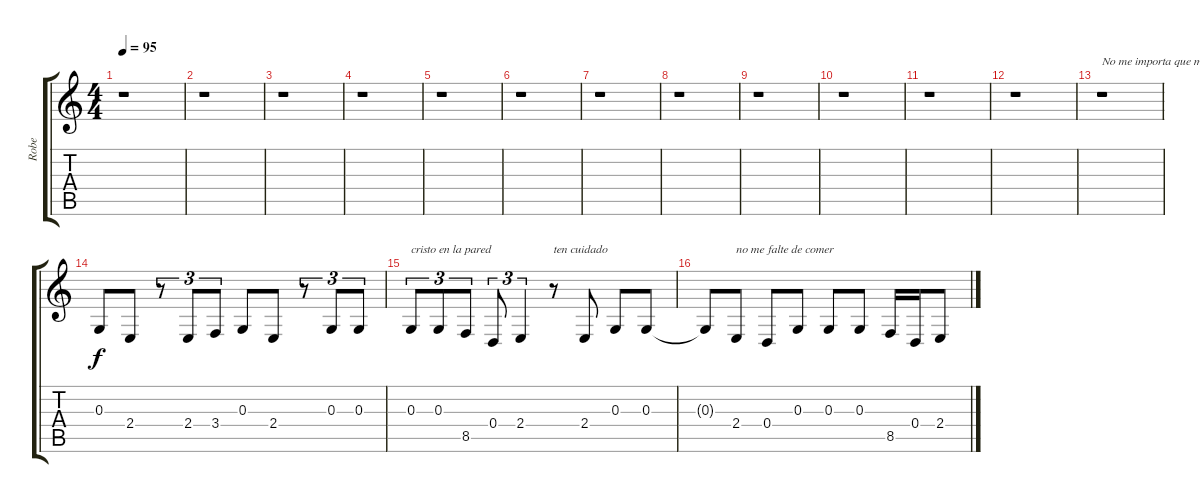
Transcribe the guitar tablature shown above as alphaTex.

\track ("Robe" "Robe") {instrument voiceoohs}
\staff {score tabs}
\tuning (E4 B3 G3 D3 A2 E2) {hide}
\ts (4 4)
\tempo 95
\clef g2
\ks c
r.1{dy f} |
r.1 |
r.1 |
r.1 |
r.1 |
r.1 |
r.1 |
r.1 |
r.1 |
r.1 |
r.1 |
r.1 |
r.1{txt "No me importa que me claves como a un"} |
0.3.8 2.4.8 r.8{tu (3 2)} 2.4.8{tu (3 2)} 3.4.8{tu (3 2)} 0.3.8 2.4.8 r.8{tu (3 2)} 0.3.8{tu (3 2)} 0.3.8{tu (3 2)} |
0.3.8{tu (3 2) txt "cristo en la pared"} 0.3.8{tu (3 2)} 8.5.8{tu (3 2)} 0.4.8{tu (3 2)} 2.4.4{tu (3 2)} r.8{txt "ten cuidado"} 2.4.8 0.3.8 0.3.8 |
0.3{t}.8 2.4.8{txt "no me falte de comer"} 0.4.8 0.3.8 0.3.8 0.3.8 8.5.16 0.4.16 2.4.8
